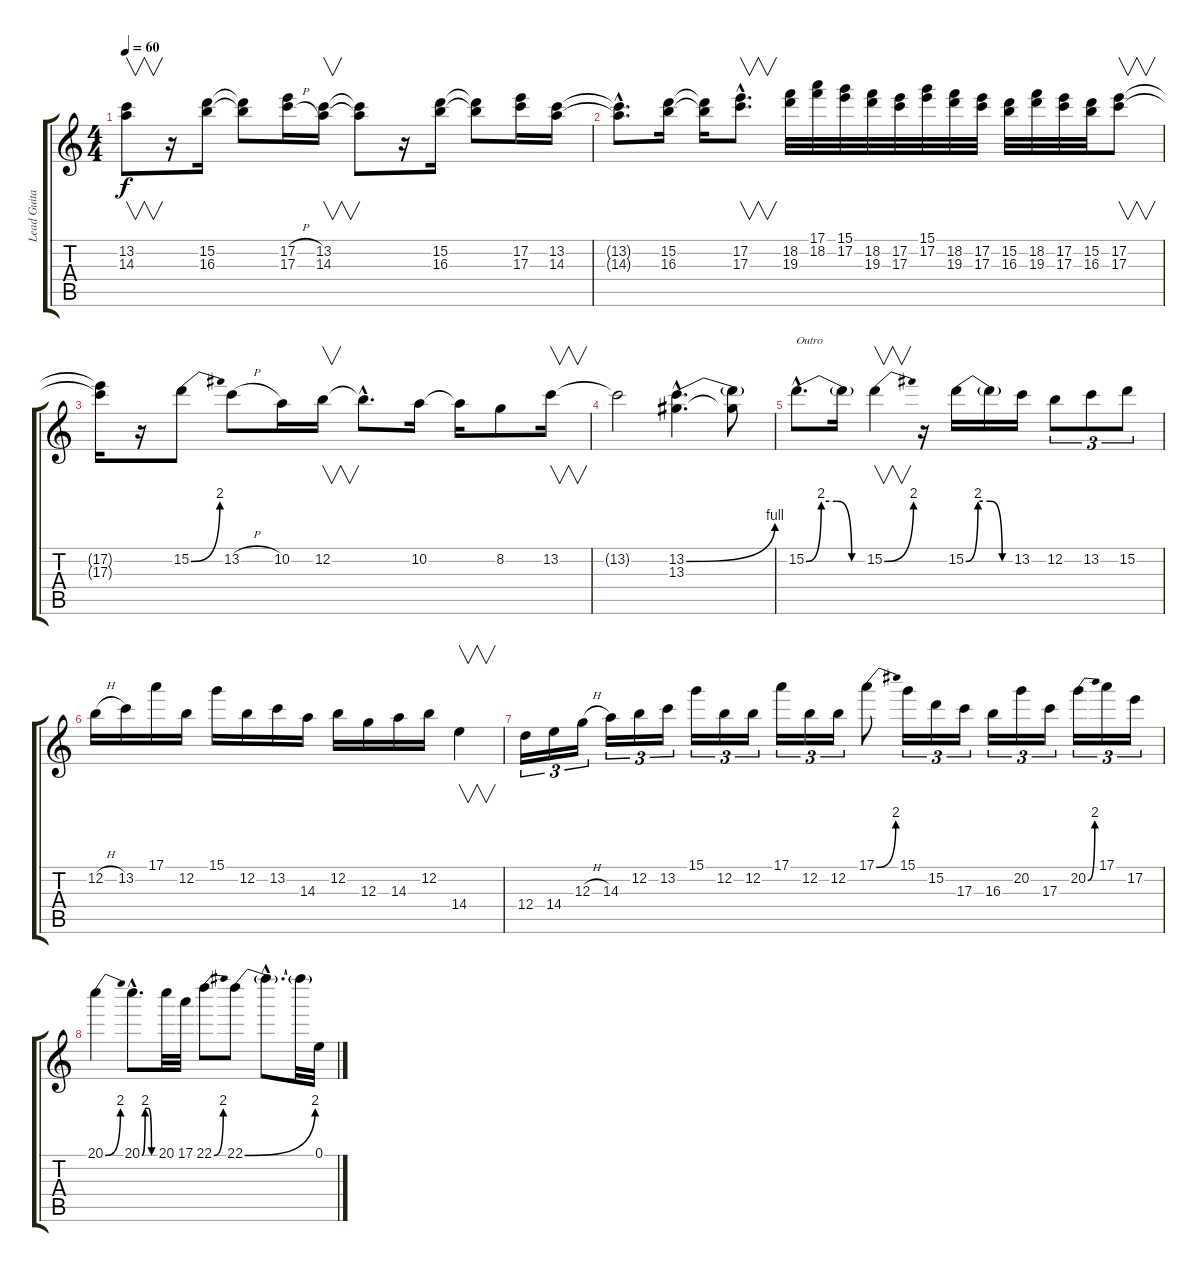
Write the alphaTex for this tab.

\track ("Lead Guitar" "Lead Guita") {instrument distortionguitar}
\staff {score tabs}
\tuning (E4 B3 G3 D3 A2 E2) {hide}
\ts (4 4)
\tempo 60
\clef g2
\ks c
(13.2 14.3).8{v dy f} r.16 (15.2 16.3).16 (15.2{t} 16.3{t}).8 (17.2{h} 17.3{h}).16 (13.2 14.3).16{v} (13.2{t} 14.3{t}).8 r.16 (15.2 16.3).16 (15.2{t} 16.3{t}).8 (17.2 17.3).16 (13.2 14.3).16 |
(13.2{hac t} 14.3{hac t}).8{d} (15.2 16.3).16 (15.2{t} 16.3{t}).16 (17.2{hac} 17.3{hac}).8{v d} (18.2 19.3).32 (17.1 18.2).32 (15.1 17.2).32 (18.2 19.3).32 (17.2 17.3).32 (15.1 17.2).32 (18.2 19.3).32 (17.2 17.3).32 (15.2 16.3).32 (18.2 19.3).32 (17.2 17.3).32 (15.2 16.3).32 (17.2 17.3).8{v} |
(17.2{t} 17.3{t}).16 r.16 15.2{be (bend 0 0 60 8)}.8 13.2{h}.8 10.2.16 12.2.16{v} 12.2{hac t}.8{d} 10.2.16 10.2{t}.16 8.2.8 13.2.16{v} |
13.2{t}.2 (13.2{be (bend 0 0 60 4) hac} 13.3{hac}).4{d} (13.2{t} 13.3{t}).8 |
15.2{be (custom 0 0 15 8 30 8 45 0 60 0) hac}.8{d txt "Outro"} 15.2{t}.16 15.2{be (bend 0 0 60 8)}.4{v} r.16 15.2{be (custom 0 0 15 8 30 8 45 0 60 0)}.16 15.2{t}.16 13.2.16 12.2.8{tu (3 2)} 13.2.8{tu (3 2)} 15.2.8{tu (3 2)} |
12.2{h}.16 13.2.16 17.1.16 12.2.16 15.1.16 12.2.16 13.2.16 14.3.16 12.2.16 12.3.16 14.3.16 12.2.16 14.4.4{v} |
12.4.16{tu (3 2)} 14.4.16{tu (3 2)} 12.3{h}.16{tu (3 2)} 14.3.16{tu (3 2)} 12.2.16{tu (3 2)} 13.2.16{tu (3 2)} 15.1.16{tu (3 2)} 12.2.16{tu (3 2)} 12.2.16{tu (3 2)} 17.1.16{tu (3 2)} 12.2.16{tu (3 2)} 12.2.16{tu (3 2)} 17.1{be (bend 0 0 60 8)}.8 15.1.16{tu (3 2)} 15.2.16{tu (3 2)} 17.3.16{tu (3 2)} 16.3.16{tu (3 2)} 20.2.16{tu (3 2)} 17.3.16{tu (3 2)} 20.2{be (bend 0 0 60 8)}.16{tu (3 2)} 17.1.16{tu (3 2)} 17.2.16{tu (3 2)} |
20.1{be (bend 0 0 60 8)}.4 20.1{be (custom 0 0 15 8 30 8 45 0 60 0) hac}.8{d} 20.1.32 17.1.32 22.1{be (bend 0 0 60 8)}.8 22.1{be (bend 0 0 60 8)}.8 22.1{hac t}.8{d} 22.1{t}.32 0.1.32
